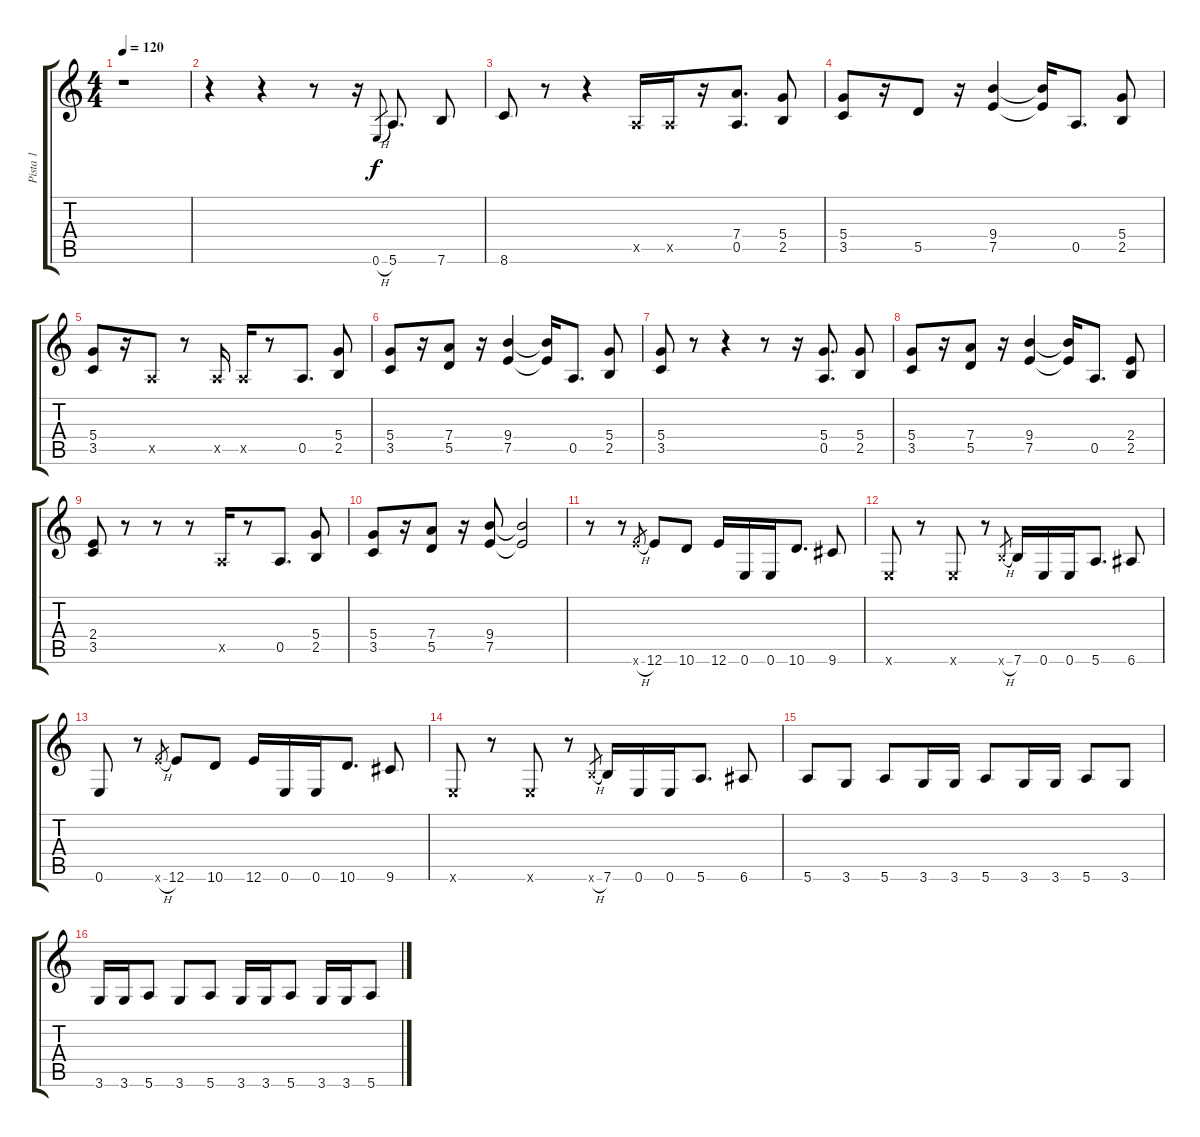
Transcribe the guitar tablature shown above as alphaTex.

\track ("Pista 1" "Pista 1") {instrument overdrivenguitar}
\staff {score tabs}
\tuning (E4 B3 G3 D3 A2 E2) {hide}
\ts (4 4)
\tempo 120
\clef g2
\ks c
r.1{dy f} |
r.4 r.4 r.8 r.16 0.6{h}.8{gr} 5.6.8{d} 7.6.8 |
8.6.8 r.8 r.4 0.5{x}.16 0.5{x}.16 r.16 (7.4 0.5).8{d} (5.4 2.5).8 |
(5.4 3.5).8 r.16 5.5.8 r.16 (9.4 7.5).4 (9.4{t} 7.5{t}).16 0.5.8{d} (5.4 2.5).8 |
(5.4 3.5).8 r.16 0.5{x}.8 r.8 0.5{x}.16 0.5{x}.16 r.8 0.5.8{d} (5.4 2.5).8 |
(5.4 3.5).8 r.16 (7.4 5.5).8 r.16 (9.4 7.5).4 (9.4{t} 7.5{t}).16 0.5.8{d} (5.4 2.5).8 |
(5.4 3.5).8 r.8 r.4 r.8 r.16 (5.4 0.5).8{d} (5.4 2.5).8 |
(5.4 3.5).8 r.16 (7.4 5.5).8 r.16 (9.4 7.5).4 (9.4{t} 7.5{t}).16 0.5.8{d} (2.4 2.5).8 |
(2.4 3.5).8 r.8 r.8 r.8 0.5{x}.16 r.8 0.5.8{d} (5.4 2.5).8 |
(5.4 3.5).8 r.16 (7.4 5.5).8 r.16 (9.4 7.5).8 (9.4{t} 7.5{t}).2 |
r.8 r.8 12.6{h x}.8{gr} 12.6.8 10.6.8 12.6.16{beam merge} 0.6.16{beam merge} 0.6.16 10.6.8{d} 9.6.8 |
0.6{x}.8 r.8 0.6{x}.8 r.8 7.6{h x}.8{gr} 7.6.16 0.6.16 0.6.16 5.6.8{d} 6.6.8 |
0.6.8 r.8 12.6{h x}.8{gr} 12.6.8 10.6.8 12.6.16{beam merge} 0.6.16{beam merge} 0.6.16 10.6.8{d} 9.6.8 |
0.6{x}.8 r.8 0.6{x}.8 r.8 7.6{h x}.8{gr} 7.6.16 0.6.16 0.6.16 5.6.8{d} 6.6.8 |
5.6.8 3.6.8 5.6.8 3.6.16 3.6.16 5.6.8 3.6.16 3.6.16 5.6.8 3.6.8 |
3.6.16 3.6.16 5.6.8 3.6.8 5.6.8 3.6.16 3.6.16 5.6.8 3.6.16 3.6.16 5.6.8
